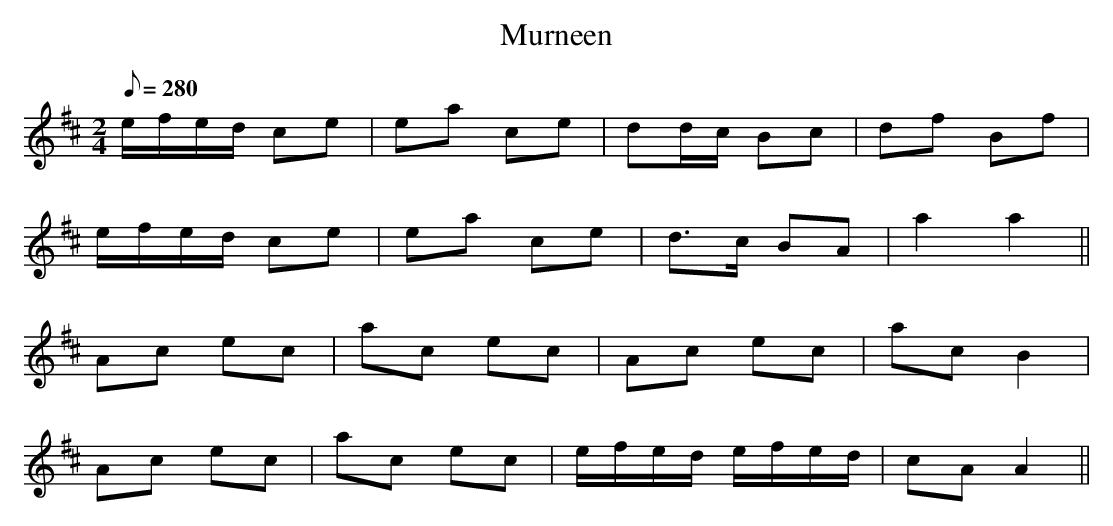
X:1
T: Murneen
L: 1/8
M: 2/4
Q: 280
K: Amix
e/f/e/d/ ce|ea ce|dd/c/ Bc|df Bf|
e/f/e/d/ ce|ea ce|d>c BA|a2 a2 ||
Ac ec|ac ec|Ac ec|ac B2|
Ac ec|ac ec|e/f/e/d/ e/f/e/d/|cA A2 ||
